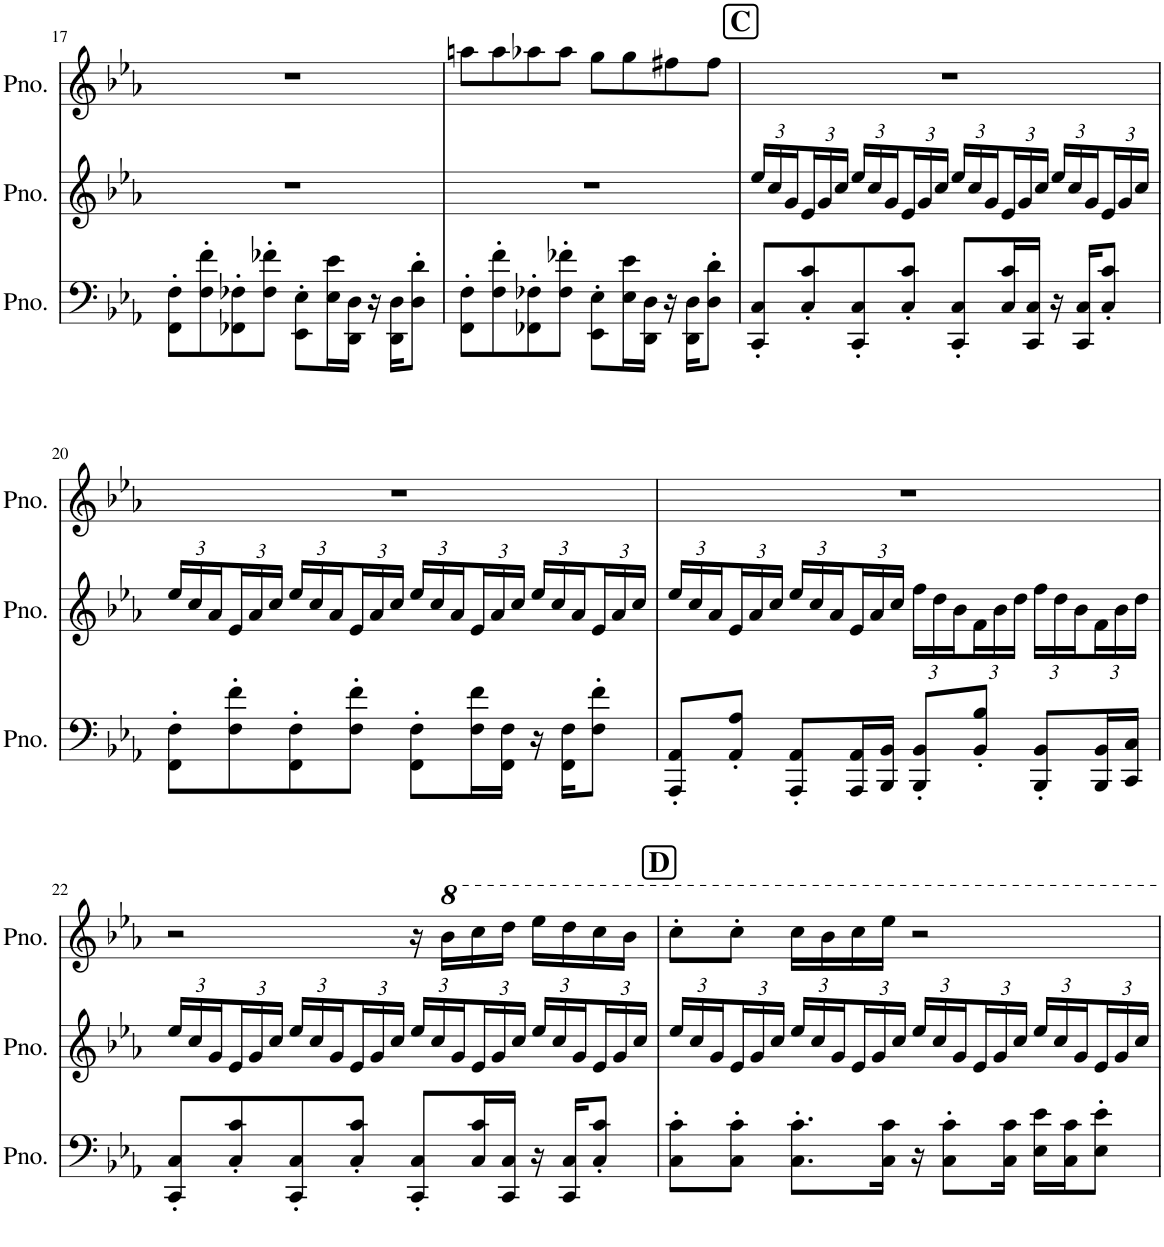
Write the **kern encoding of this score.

**kern	**kern	**kern
*part3	*part2	*part1
*staff3	*staff2	*staff1
*I"Piano	*I"Piano	*I"Piano
*I'Pno.	*I'Pno.	*I'Pno.
!!LO:PB:g=z
*clefF4	*clefG2	*clefG2
*k[b-e-a-]	*k[b-e-a-]	*k[b-e-a-]
*M4/4	*M4/4	*M4/4
=17	=17	=17
8FF\' 8F\'L	1r	1r
8F\' 8f\'	.	.
8FF-X\' 8F-X\'	.	.
8F-\' 8f-X\'J	.	.
8EE-\' 8E-\'L	.	.
16E-\ 16e-\L	.	.
16DD\ 16D\JJ	.	.
16r	.	.
16DD\ 16D\KL	.	.
8D\' 8d\'J	.	.
=18	=18	=18
8FF\' 8F\'L	1r	8aan\L
8F\' 8f\'	.	8aa\
8FF-X\' 8F-X\'	.	8aa-X\
8F-\' 8f-X\'J	.	8aa-\J
8EE-\' 8E-\'L	.	8gg\L
16E-\ 16e-\L	.	8gg\
16DD\ 16D\JJ	.	.
16r	.	8ff#X\
16DD\ 16D\KL	.	.
8D\' 8d\'J	.	8ff#\J
!!LO:REH:place=s1:a:B:cj:fs=14:t=C
=19	=19	=19
*	*Xbrackettup	*
8CC/' 8C/'L	24ee-/LL	1r
.	24cc/	.
.	24g/	.
8C/' 8c/'	24e-/	.
.	24g/	.
.	24cc/JJ	.
8CC/' 8C/'	24ee-/LL	.
.	24cc/	.
.	24g/	.
8C/' 8c/'J	24e-/	.
.	24g/	.
.	24cc/JJ	.
8CC/' 8C/'L	24ee-/LL	.
.	24cc/	.
.	24g/	.
16C/ 16c/L	24e-/	.
.	24g/	.
16CC/ 16C/JJ	.	.
.	24cc/JJ	.
16r	24ee-/LL	.
.	24cc/	.
16CC/ 16C/KL	.	.
.	24g/	.
8C/' 8c/'J	24e-/	.
.	24g/	.
.	24cc/JJ	.
!!LO:LB:g=z
=20	=20	=20
8FF\' 8F\'L	24ee-/LL	1r
.	24cc/	.
.	24a-/	.
8F\' 8f\'	24e-/	.
.	24a-/	.
.	24cc/JJ	.
8FF\' 8F\'	24ee-/LL	.
.	24cc/	.
.	24a-/	.
8F\' 8f\'J	24e-/	.
.	24a-/	.
.	24cc/JJ	.
8FF\' 8F\'L	24ee-/LL	.
.	24cc/	.
.	24a-/	.
16F\ 16f\L	24e-/	.
.	24a-/	.
16FF\ 16F\JJ	.	.
.	24cc/JJ	.
16r	24ee-/LL	.
.	24cc/	.
16FF\ 16F\KL	.	.
.	24a-/	.
8F\' 8f\'J	24e-/	.
.	24a-/	.
.	24cc/JJ	.
=21	=21	=21
8AAA-/' 8AA-/'L	24ee-/LL	1r
.	24cc/	.
.	24a-/	.
8AA-/' 8A-/'J	24e-/	.
.	24a-/	.
.	24cc/JJ	.
8AAA-/' 8AA-/'L	24ee-/LL	.
.	24cc/	.
.	24a-/	.
16AAA-/ 16AA-/L	24e-/	.
.	24a-/	.
16BBB-/ 16BB-/JJ	.	.
.	24cc/JJ	.
8BBB-/' 8BB-/'L	24ff\LL	.
.	24dd\	.
.	24b-\	.
8BB-/' 8B-/'J	24f\	.
.	24b-\	.
.	24dd\JJ	.
8BBB-/' 8BB-/'L	24ff\LL	.
.	24dd\	.
.	24b-\	.
16BBB-/ 16BB-/L	24f\	.
.	24b-\	.
16CC/ 16C/JJ	.	.
.	24dd\JJ	.
!!LO:LB:g=z
=22	=22	=22
8CC/' 8C/'L	24ee-/LL	2r
.	24cc/	.
.	24g/	.
8C/' 8c/'	24e-/	.
.	24g/	.
.	24cc/JJ	.
8CC/' 8C/'	24ee-/LL	.
.	24cc/	.
.	24g/	.
8C/' 8c/'J	24e-/	.
.	24g/	.
.	24cc/JJ	.
8CC/' 8C/'L	24ee-/LL	16r
.	24cc/	.
.	.	16bb-\LL
.	24g/	.
16C/ 16c/L	24e-/	16ccc\
.	24g/	.
16CC/ 16C/JJ	.	16ddd\JJ
.	24cc/JJ	.
16r	24ee-/LL	16eee-\LL
.	24cc/	.
16CC/ 16C/KL	.	16ddd\
.	24g/	.
8C/' 8c/'J	24e-/	16ccc\
.	24g/	.
.	.	16bb-\JJ
.	24cc/JJ	.
!!LO:REH:place=s1:a:B:cj:fs=14:t=D
=23	=23	=23
8C\' 8c\'L	24ee-/LL	8ccc'\L
.	24cc/	.
.	24g/	.
8C\' 8c\'J	24e-/	8ccc'\J
.	24g/	.
.	24cc/JJ	.
8.C\' 8.c\'L	24ee-/LL	16ccc\LL
.	24cc/	.
.	.	16bb-\
.	24g/	.
.	24e-/	16ccc\
.	24g/	.
16C\ 16c\Jk	.	16eee-\JJ
.	24cc/JJ	.
16r	24ee-/LL	2r
.	24cc/	.
8C\' 8c\'L	.	.
.	24g/	.
.	24e-/	.
.	24g/	.
16C\ 16c\Jk	.	.
.	24cc/JJ	.
16E-\ 16e-\LL	24ee-/LL	.
.	24cc/	.
16C\ 16c\J	.	.
.	24g/	.
8E-\' 8e-\'J	24e-/	.
.	24g/	.
.	24cc/JJ	.
=	=	=
*-	*-	*-
